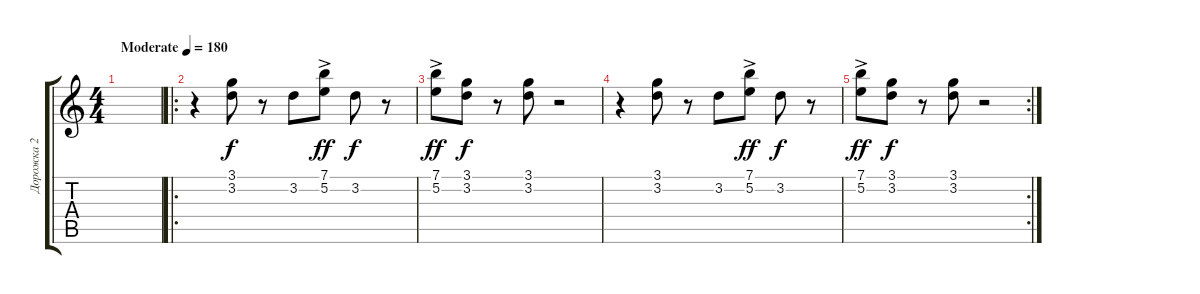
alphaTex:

\track ("Дорожка 2" "Дорожка 2") {instrument acousticguitarsteel}
\staff {score tabs}
\tuning (E4 B3 G3 D3 A2 E2) {hide}
\ts (4 4)
\tempo (180 "Moderate")
\clef g2
\ks c
|
\ro
r.4 (3.1 3.2).8 r.8 3.2.8 (7.1{ac} 5.2).8{dy ff} 3.2.8{dy f} r.8 |
(7.1{ac} 5.2).8{dy ff} (3.1 3.2).8{dy f} r.8 (3.1 3.2).8 r.2 |
r.4 (3.1 3.2).8 r.8 3.2.8 (7.1{ac} 5.2).8{dy ff} 3.2.8{dy f} r.8 |
\rc 2
(7.1{ac} 5.2).8{dy ff} (3.1 3.2).8{dy f} r.8 (3.1 3.2).8 r.2
